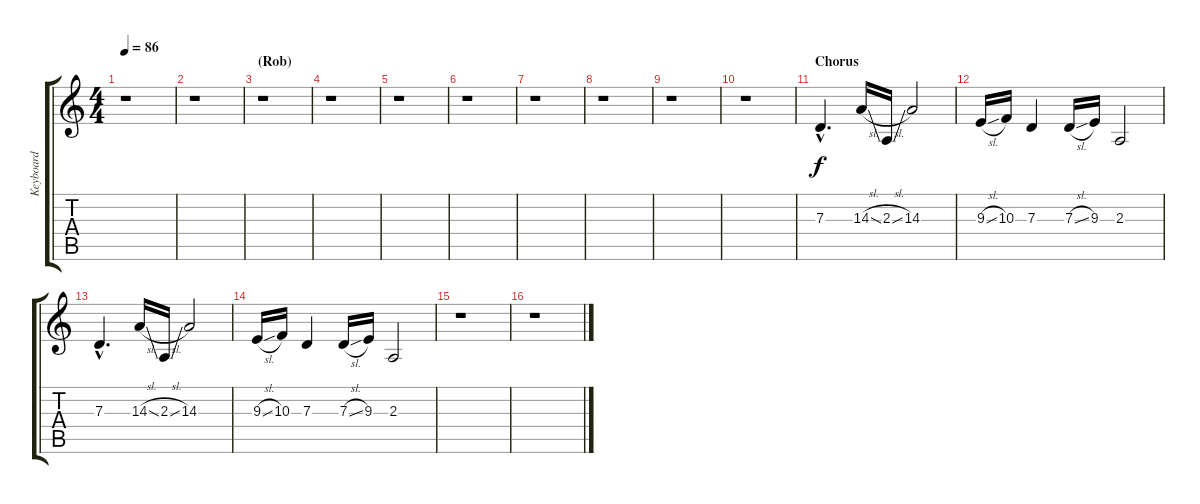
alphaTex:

\track ("Keyboard" "Keyboard") {instrument pad3polysynth}
\staff {score tabs}
\tuning (E4 B3 G3 D3 A2 E2) {hide}
\ts (4 4)
\tempo 86
\clef g2
\ks c
r.1{dy f} |
r.1 |
\section ("" "(Rob)")
r.1 |
r.1 |
r.1 |
r.1 |
r.1 |
r.1 |
r.1 |
r.1 |
\section ("" "Chorus")
7.3{hac}.4{d} 14.3{sl}.16 2.3{sl}.16 14.3.2 |
9.3{sl}.16 10.3.16 7.3.4 7.3{sl}.16 9.3.16 2.3.2 |
7.3{hac}.4{d} 14.3{sl}.16 2.3{sl}.16 14.3.2 |
9.3{sl}.16 10.3.16 7.3.4 7.3{sl}.16 9.3.16 2.3.2 |
r.1 |
r.1
